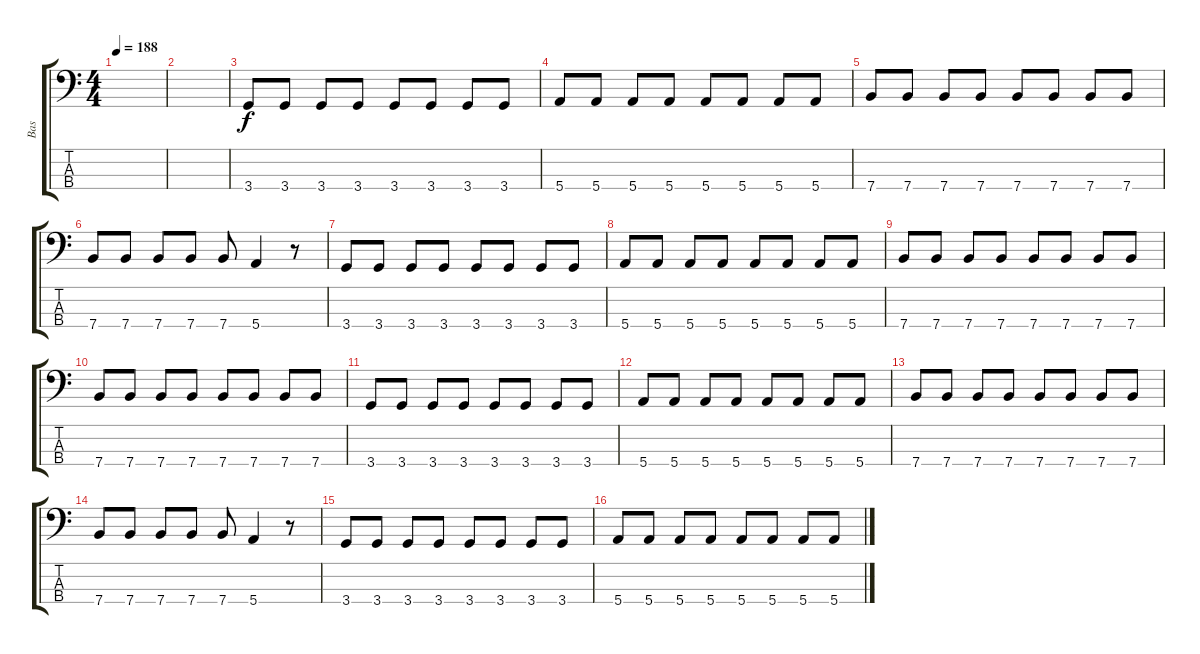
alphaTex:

\track ("Bas" "Bas") {instrument electricbassfinger}
\staff {score tabs}
\tuning (G2 D2 A1 E1) {hide}
\ts (4 4)
\tempo 188
\clef f4
\ks c
|
|
3.4.8 3.4.8 3.4.8 3.4.8 3.4.8 3.4.8 3.4.8 3.4.8 |
5.4.8 5.4.8 5.4.8 5.4.8 5.4.8 5.4.8 5.4.8 5.4.8 |
7.4.8 7.4.8 7.4.8 7.4.8 7.4.8 7.4.8 7.4.8 7.4.8 |
7.4.8 7.4.8 7.4.8 7.4.8 7.4.8 5.4.4 r.8 |
3.4.8 3.4.8 3.4.8 3.4.8 3.4.8 3.4.8 3.4.8 3.4.8 |
5.4.8 5.4.8 5.4.8 5.4.8 5.4.8 5.4.8 5.4.8 5.4.8 |
7.4.8 7.4.8 7.4.8 7.4.8 7.4.8 7.4.8 7.4.8 7.4.8 |
7.4.8 7.4.8 7.4.8 7.4.8 7.4.8 7.4.8 7.4.8 7.4.8 |
3.4.8 3.4.8 3.4.8 3.4.8 3.4.8 3.4.8 3.4.8 3.4.8 |
5.4.8 5.4.8 5.4.8 5.4.8 5.4.8 5.4.8 5.4.8 5.4.8 |
7.4.8 7.4.8 7.4.8 7.4.8 7.4.8 7.4.8 7.4.8 7.4.8 |
7.4.8 7.4.8 7.4.8 7.4.8 7.4.8 5.4.4 r.8 |
3.4.8 3.4.8 3.4.8 3.4.8 3.4.8 3.4.8 3.4.8 3.4.8 |
5.4.8 5.4.8 5.4.8 5.4.8 5.4.8 5.4.8 5.4.8 5.4.8
